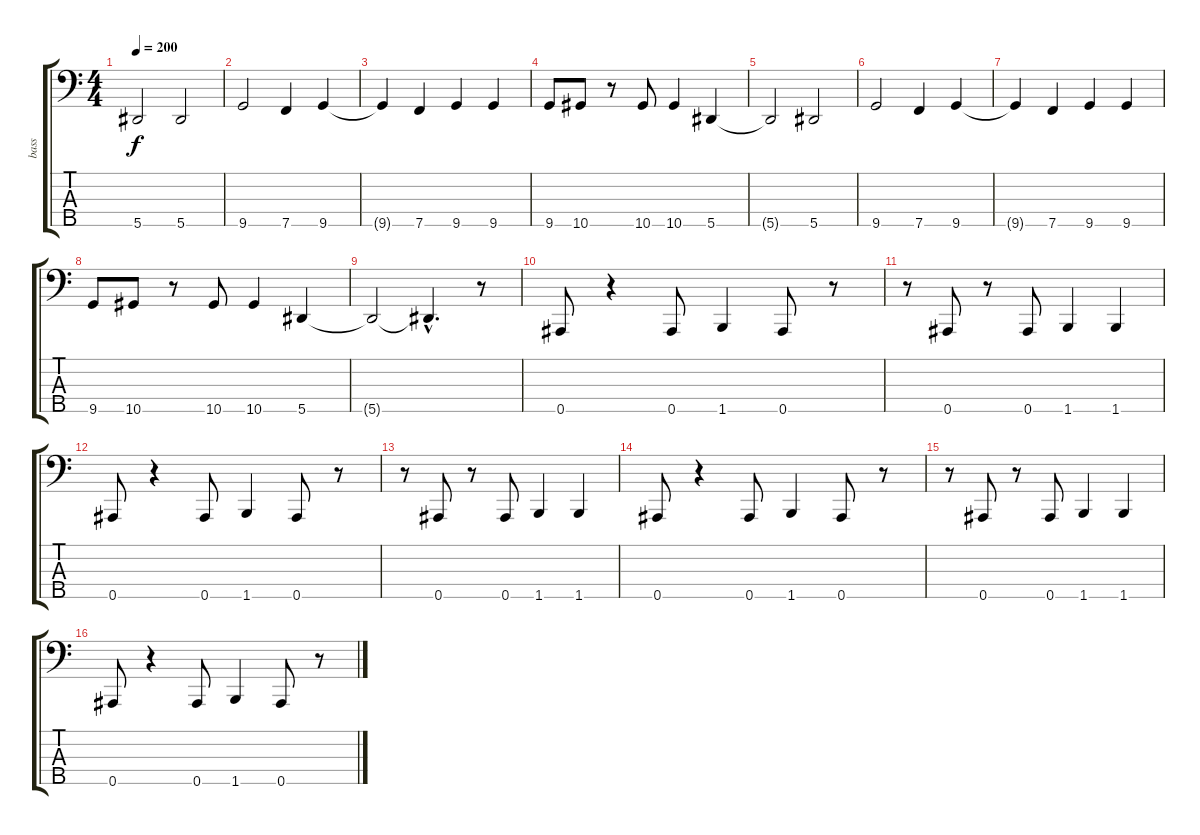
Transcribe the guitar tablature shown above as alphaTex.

\track ("bass" "bass") {instrument electricbassfinger}
\staff {score tabs}
\tuning (Gb2 Db2 Ab1 Eb1 Bb0) {hide}
\ts (4 4)
\tempo 200
\clef f4
\ks c
5.5{t}.2{dy f} 5.5.2 |
9.5.2 7.5.4 9.5.4 |
9.5{t}.4 7.5.4 9.5.4 9.5.4 |
9.5.8 10.5.8 r.8 10.5.8 10.5.4 5.5.4 |
5.5{t}.2 5.5.2 |
9.5.2 7.5.4 9.5.4 |
9.5{t}.4 7.5.4 9.5.4 9.5.4 |
9.5.8 10.5.8 r.8 10.5.8 10.5.4 5.5.4 |
5.5{t}.2 5.5{hac t}.4{d} r.8 |
0.5.8 r.4 0.5.8 1.5.4 0.5.8 r.8 |
r.8 0.5.8 r.8 0.5.8 1.5.4 1.5.4 |
0.5.8 r.4 0.5.8 1.5.4 0.5.8 r.8 |
r.8 0.5.8 r.8 0.5.8 1.5.4 1.5.4 |
0.5.8 r.4 0.5.8 1.5.4 0.5.8 r.8 |
r.8 0.5.8 r.8 0.5.8 1.5.4 1.5.4 |
0.5.8 r.4 0.5.8 1.5.4 0.5.8 r.8
